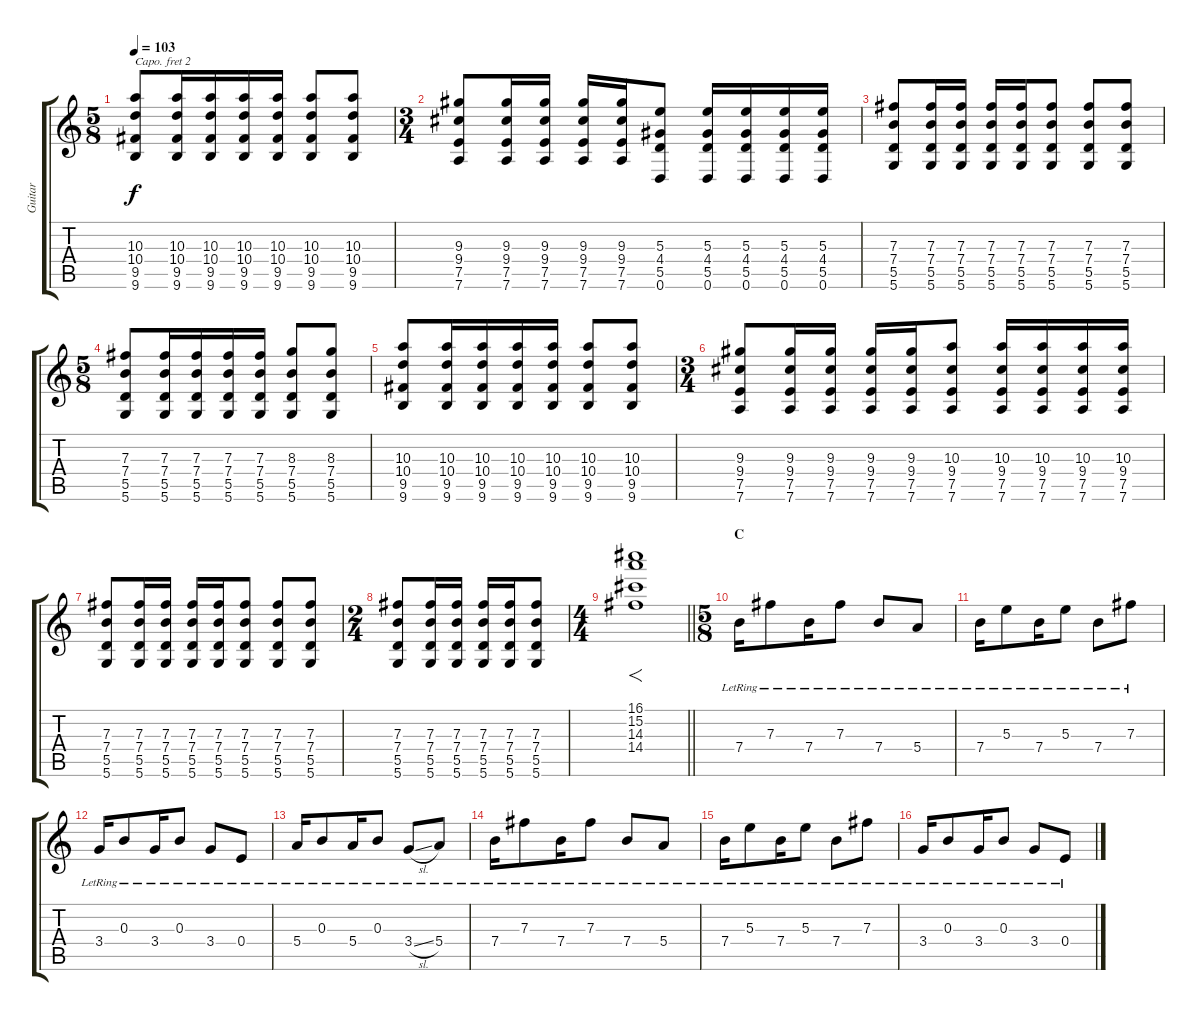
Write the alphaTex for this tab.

\track ("Guitar" "Guitar") {instrument distortionguitar}
\staff {score tabs}
\capo 2
\tuning (G4 E4 A3 D3 G2 C2) {hide}
\ts (5 8)
\tempo 103
\clef g2
\ks c
(10.3 10.4 9.5 9.6).8{dy f} (10.3 10.4 9.5 9.6).16 (10.3 10.4 9.5 9.6).16 (10.3 10.4 9.5 9.6).16 (10.3 10.4 9.5 9.6).16 (10.3 10.4 9.5 9.6).8 (10.3 10.4 9.5 9.6).8 |
\ts (3 4)
(9.3 9.4 7.5 7.6).8 (9.3 9.4 7.5 7.6).16 (9.3 9.4 7.5 7.6).16 (9.3 9.4 7.5 7.6).16 (9.3 9.4 7.5 7.6).16 (5.3 4.4 5.5 0.6).8 (5.3 4.4 5.5 0.6).16 (5.3 4.4 5.5 0.6).16 (5.3 4.4 5.5 0.6).16 (5.3 4.4 5.5 0.6).16 |
(7.3 7.4 5.5 5.6).8 (7.3 7.4 5.5 5.6).16 (7.3 7.4 5.5 5.6).16 (7.3 7.4 5.5 5.6).16 (7.3 7.4 5.5 5.6).16 (7.3 7.4 5.5 5.6).8 (7.3 7.4 5.5 5.6).8 (7.3 7.4 5.5 5.6).8 |
\ts (5 8)
(7.3 7.4 5.5 5.6).8 (7.3 7.4 5.5 5.6).16 (7.3 7.4 5.5 5.6).16 (7.3 7.4 5.5 5.6).16 (7.3 7.4 5.5 5.6).16 (8.3 7.4 5.5 5.6).8 (8.3 7.4 5.5 5.6).8 |
(10.3 10.4 9.5 9.6).8 (10.3 10.4 9.5 9.6).16 (10.3 10.4 9.5 9.6).16 (10.3 10.4 9.5 9.6).16 (10.3 10.4 9.5 9.6).16 (10.3 10.4 9.5 9.6).8 (10.3 10.4 9.5 9.6).8 |
\ts (3 4)
(9.3 9.4 7.5 7.6).8 (9.3 9.4 7.5 7.6).16 (9.3 9.4 7.5 7.6).16 (9.3 9.4 7.5 7.6).16 (9.3 9.4 7.5 7.6).16 (10.3 9.4 7.5 7.6).8 (10.3 9.4 7.5 7.6).16 (10.3 9.4 7.5 7.6).16 (10.3 9.4 7.5 7.6).16 (10.3 9.4 7.5 7.6).16 |
(7.3 7.4 5.5 5.6).8 (7.3 7.4 5.5 5.6).16 (7.3 7.4 5.5 5.6).16 (7.3 7.4 5.5 5.6).16 (7.3 7.4 5.5 5.6).16 (7.3 7.4 5.5 5.6).8 (7.3 7.4 5.5 5.6).8 (7.3 7.4 5.5 5.6).8 |
\ts (2 4)
(7.3 7.4 5.5 5.6).8 (7.3 7.4 5.5 5.6).16 (7.3 7.4 5.5 5.6).16 (7.3 7.4 5.5 5.6).16 (7.3 7.4 5.5 5.6).16 (7.3 7.4 5.5 5.6).8 |
\ts (4 4)
\barLineRight lightlight
(16.1 15.2 14.3 14.4).1{f} |
\ts (5 8)
\section ("" "C")
7.4{lr}.16{instrument electricguitarclean} 7.3{lr}.8 7.4{lr}.16 7.3{lr}.8 7.4{lr}.8 5.4{lr}.8 |
7.4{lr}.16 5.3{lr}.8 7.4{lr}.16 5.3{lr}.8 7.4{lr}.8 7.3{lr}.8 |
3.4{lr}.16 0.3{lr}.8 3.4{lr}.16 0.3{lr}.8 3.4{lr}.8 0.4{lr}.8 |
5.4{lr}.16 0.3{lr}.8 5.4{lr}.16 0.3{lr}.8 3.4{sl lr}.8 5.4{lr}.8 |
7.4{lr}.16 7.3{lr}.8 7.4{lr}.16 7.3{lr}.8 7.4{lr}.8 5.4{lr}.8 |
7.4{lr}.16 5.3{lr}.8 7.4{lr}.16 5.3{lr}.8 7.4{lr}.8 7.3{lr}.8 |
3.4{lr}.16 0.3{lr}.8 3.4{lr}.16 0.3{lr}.8 3.4{lr}.8 0.4{lr}.8
